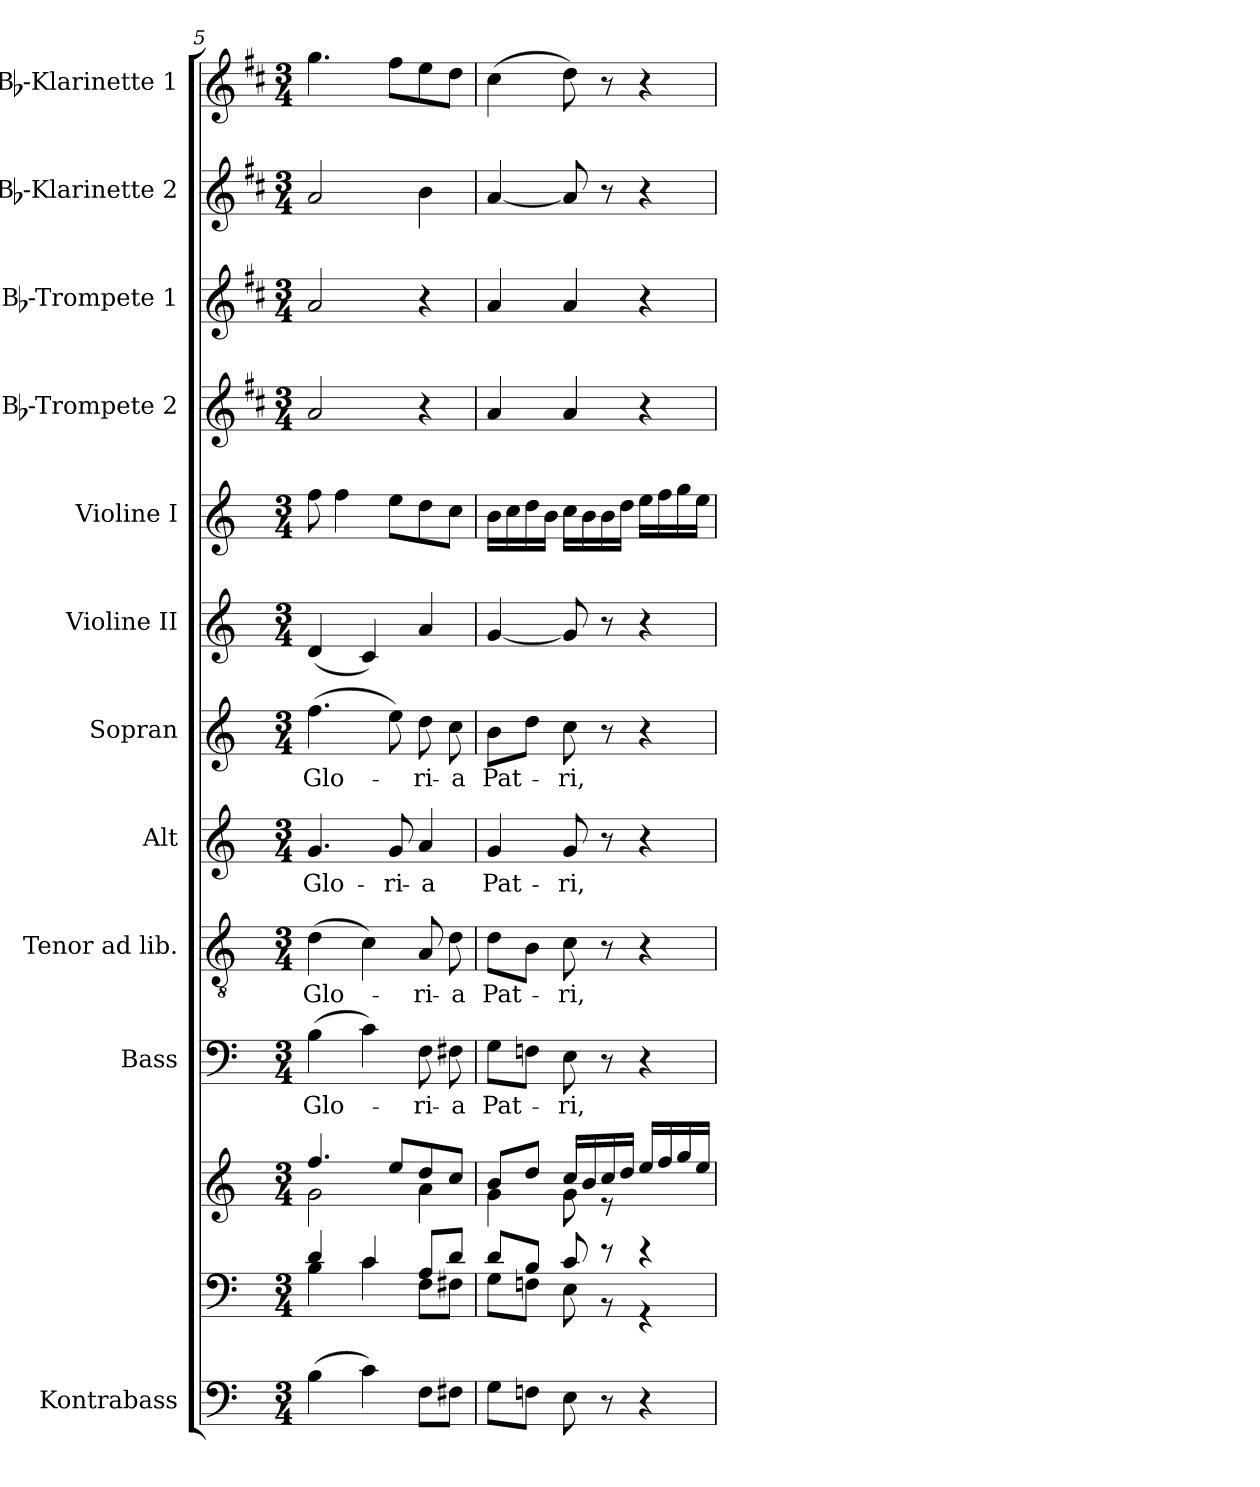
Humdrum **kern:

**kern	**kern	**kern	**kern	**text	**kern	**text	**kern	**text	**kern	**text	**kern	**kern	**kern	**kern	**kern	**kern
*part12	*part11	*part11	*part10	*part10	*part9	*part9	*part8	*part8	*part7	*part7	*part6	*part5	*part4	*part3	*part2	*part1
*staff13	*staff12	*staff11	*staff10	*staff10	*staff9	*staff9	*staff8	*staff8	*staff7	*staff7	*staff6	*staff5	*staff4	*staff3	*staff2	*staff1
*I"Kontrabass	*	*	*I"Bass	*	*I"Tenor ad lib.	*	*I"Alt	*	*I"Sopran	*	*I"Violine II	*I"Violine I	*I"Bb-Trompete 2	*I"Bb-Trompete 1	*I"Bb-Klarinette 2	*I"Bb-Klarinette 1
*I'Kb.	*	*	*I'B.	*	*I'T.	*	*I'A.	*	*I'S.	*	*I'Vl. II	*I'Vl. I	*I'Bb Trp. 2	*I'Bb Trp. 1	*I'Bb Kl. 2	*I'Bb Kl. 1
*clefF4	*clefF4	*clefG2	*clefF4	*	*clefGv2	*	*clefG2	*	*clefG2	*	*clefG2	*clefG2	*clefG2	*clefG2	*clefG2	*clefG2
*ITrd7c12	*	*	*	*	*	*	*	*	*	*	*	*	*ITrd1c2	*ITrd1c2	*ITrd1c2	*ITrd1c2
*k[]	*k[]	*k[]	*k[]	*	*k[]	*	*k[]	*	*k[]	*	*k[]	*k[]	*k[]	*k[]	*k[]	*k[]
*C:	*C:	*C:	*C:	*	*C:	*	*C:	*	*C:	*	*C:	*C:	*C:	*C:	*C:	*C:
*M3/4	*M3/4	*M3/4	*M3/4	*	*M3/4	*	*M3/4	*	*M3/4	*	*M3/4	*M3/4	*M3/4	*M3/4	*M3/4	*M3/4
=5	=5	=5	=5	=5	=5	=5	=5	=5	=5	=5	=5	=5	=5	=5	=5	=5
*	*^	*^	*	*	*	*	*	*	*	*	*	*	*	*	*	*
!	!	!	!	!	!	!LO:LY:b	!	!LO:LY:b	!	!LO:LY:b	!	!LO:LY:b	!	!	!	!	!	!
(>4BB\	4d/	4B\	4.ff/	2g\	(>4B\	Glo-	(>4d\	Glo-	4.g/	Glo-	(>4.ff\	Glo-	(<4d/	8ff\	2g/	2g/	2g/	4.ff\
.	.	.	.	.	.	.	.	.	.	.	.	.	.	4ff\	.	.	.	.
4C\)	4c/	4c\	.	.	4c\)	.	4c\)	.	.	.	.	.	4c/)	.	.	.	.	.
!	!	!	!	!	!	!	!	!	!	!LO:LY:b	!	!	!	!	!	!	!	!
.	.	.	8ee/L	.	.	.	.	.	8g/	-ri-	8ee\)	.	.	8ee\L	.	.	.	8ee\L
!	!	!	!	!	!	!LO:LY:b	!	!LO:LY:b	!	!LO:LY:b	!	!LO:LY:b	!	!	!	!	!	!
8FF\L	8A/L	8F\L	8dd/	4a\	8F\	-ri-	8A/	-ri-	4a/	-a	8dd\	-ri-	4a/	8dd\	4r	4r	4a\	8dd\
!	!	!	!	!	!	!LO:LY:b	!	!LO:LY:b	!	!	!	!LO:LY:b	!	!	!	!	!	!
8FF#X\J	8d/J	8F#X\J	8cc/J	.	8F#X\	-a	8d\	-a	.	.	8cc\	-a	.	8cc\J	.	.	.	8cc\J
!!LO:PB:g=z
=6	=6	=6	=6	=6	=6	=6	=6	=6	=6	=6	=6	=6	=6	=6	=6	=6	=6	=6
!	!	!	!	!	!	!LO:LY:b	!	!LO:LY:b	!	!LO:LY:b	!	!LO:LY:b	!	!	!	!	!	!
8GG\L	8d/L	8G\L	8b/L	4g\	8G\L	Pat-	8d\L	Pat-	4g/	Pat-	8b\L	Pat-	[4g/	16b\LL	4g/	4g/	[4g/	(>4b\
.	.	.	.	.	.	.	.	.	.	.	.	.	.	16cc\	.	.	.	.
8FFn\J	8B/J	8Fn\J	8dd/J	.	8Fn\J	.	8B\J	.	.	.	8dd\J	.	.	16dd\	.	.	.	.
.	.	.	.	.	.	.	.	.	.	.	.	.	.	16b\JJ	.	.	.	.
!	!	!	!	!	!	!LO:LY:b	!	!LO:LY:b	!	!LO:LY:b	!	!LO:LY:b	!	!	!	!	!	!
8EE\	8c/	8E\	16cc/LL	8g\	8E\	-ri,	8c\	-ri,	8g/	-ri,	8cc\	-ri,	8g/]	16cc\LL	4g/	4g/	8g/]	8cc\)
.	.	.	16b/	.	.	.	.	.	.	.	.	.	.	16b\	.	.	.	.
8r	8r	8r	16cc/	8re	8r	.	8r	.	8r	.	8r	.	8r	16b\	.	.	8r	8r
.	.	.	16dd/JJ	.	.	.	.	.	.	.	.	.	.	16dd\JJ	.	.	.	.
4r	4r	4r	16ee/LL	4ryy	4r	.	4r	.	4r	.	4r	.	4r	16ee\LL	4r	4r	4r	4r
.	.	.	16ff/	.	.	.	.	.	.	.	.	.	.	16ff\	.	.	.	.
.	.	.	16gg/	.	.	.	.	.	.	.	.	.	.	16gg\	.	.	.	.
.	.	.	16ee/JJ	.	.	.	.	.	.	.	.	.	.	16ee\JJ	.	.	.	.
*	*v	*v	*	*	*	*	*	*	*	*	*	*	*	*	*	*	*	*
*	*	*v	*v	*	*	*	*	*	*	*	*	*	*	*	*	*	*
=	=	=	=	=	=	=	=	=	=	=	=	=	=	=	=	=
*-	*-	*-	*-	*-	*-	*-	*-	*-	*-	*-	*-	*-	*-	*-	*-	*-
